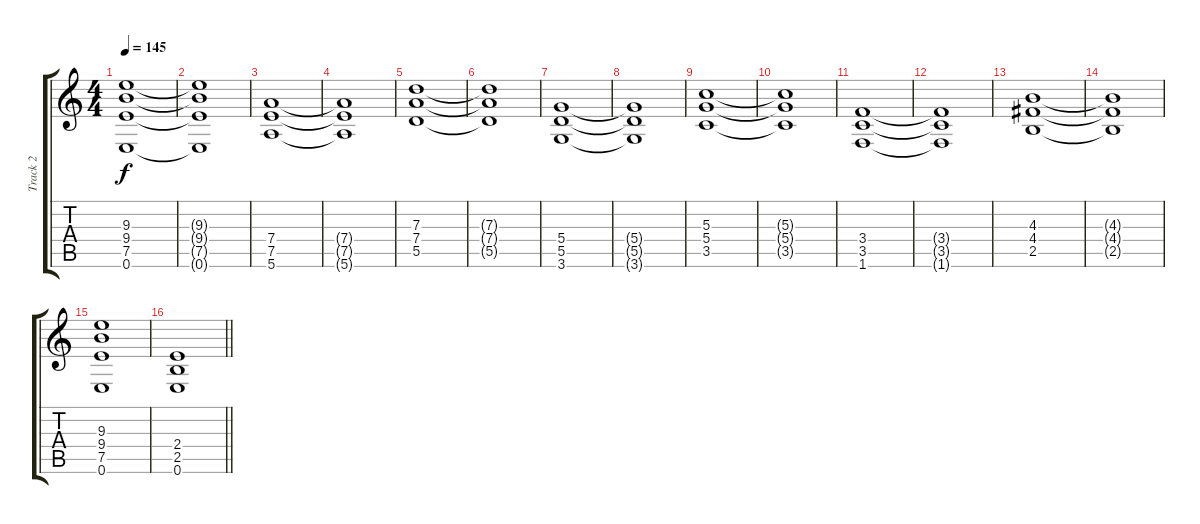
\track ("Track 2" "Track 2") {instrument overdrivenguitar}
\staff {score tabs}
\tuning (E4 B3 G3 D3 A2 E2) {hide}
\ts (4 4)
\tempo 145
\clef g2
\ks c
(9.3 9.4 7.5 0.6).1{dy f} |
(9.3{t} 9.4{t} 7.5{t} 0.6{t}).1 |
(7.4 7.5 5.6).1 |
(7.4{t} 7.5{t} 5.6{t}).1 |
(7.3 7.4 5.5).1 |
(7.3{t} 7.4{t} 5.5{t}).1 |
(5.4 5.5 3.6).1 |
(5.4{t} 5.5{t} 3.6{t}).1 |
(5.3 5.4 3.5).1 |
(5.3{t} 5.4{t} 3.5{t}).1 |
(3.4 3.5 1.6).1 |
(3.4{t} 3.5{t} 1.6{t}).1 |
(4.3 4.4 2.5).1 |
(4.3{t} 4.4{t} 2.5{t}).1 |
(9.3 9.4 7.5 0.6).1 |
\barLineRight lightlight
(2.4 2.5 0.6).1
